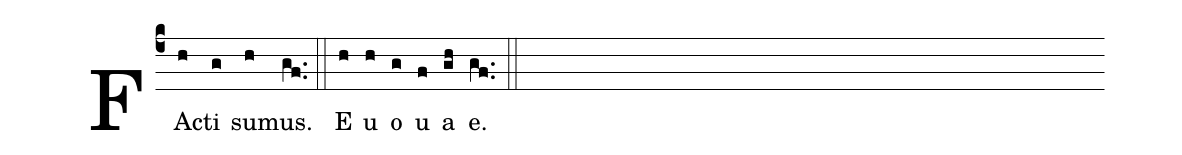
%%
(c4) FAc(h)ti(g) su(h)mus.(gf..) (::) E(h) u(h) o(g) u(f) a(gh) e.(gf..) (::)
